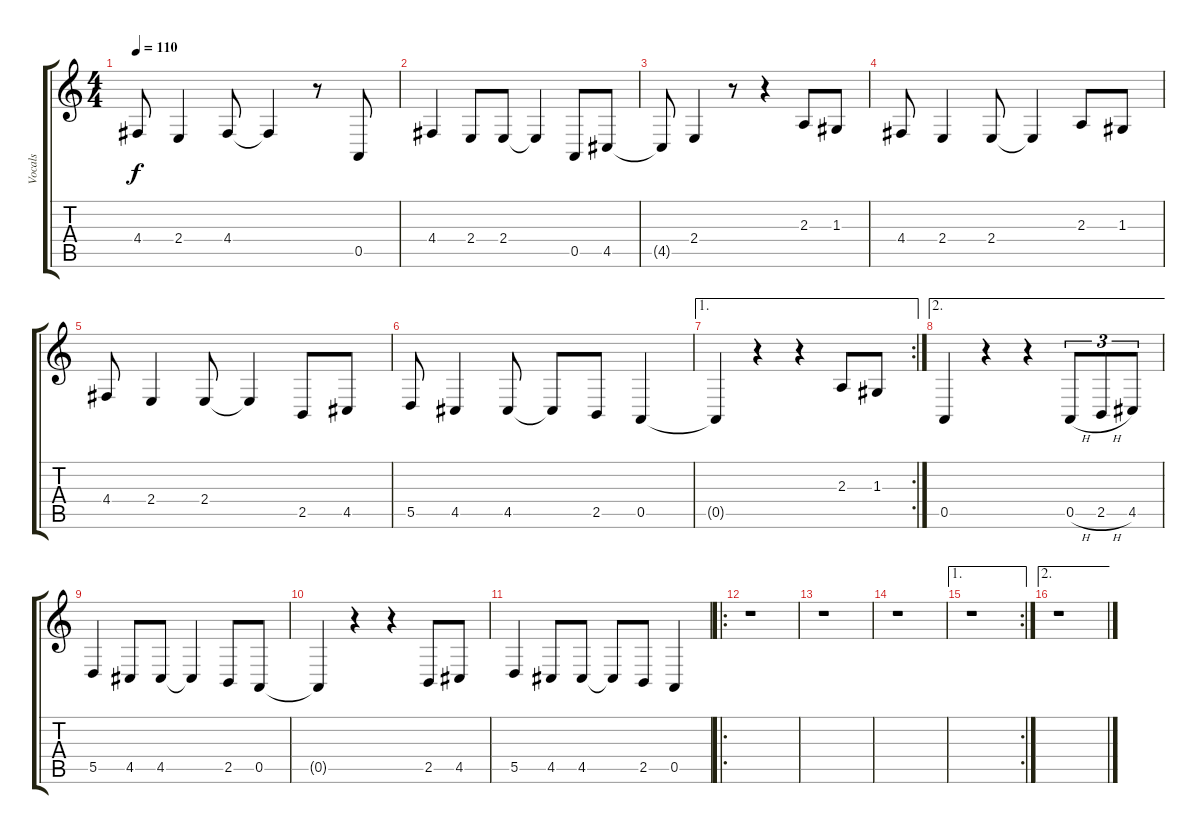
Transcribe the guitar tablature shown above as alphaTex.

\track ("Vocals" "Vocals") {instrument trumpet}
\staff {score tabs}
\tuning (E4 B3 G3 D3 A2 E2) {hide}
\ts (4 4)
\tempo 110
\clef g2
\ks c
4.4.8{dy f} 2.4.4 4.4.8 4.4{t}.4 r.8 0.5.8 |
4.4.4 2.4.8 2.4.8 2.4{t}.4 0.5.8 4.5.8 |
4.5{t}.8 2.4.4 r.8 r.4 2.3.8 1.3.8 |
4.4.8 2.4.4 2.4.8 2.4{t}.4 2.3.8 1.3.8 |
4.4.8 2.4.4 2.4.8 2.4{t}.4 2.5.8 4.5.8 |
5.5.8 4.5.4 4.5.8 4.5{t}.8 2.5.8 0.5.4 |
\ae 1
\rc 2
0.5{t}.4 r.4 r.4 2.3.8 1.3.8 |
\ae 2
0.5.4 r.4 r.4 0.5{h}.8{tu (3 2)} 2.5{h}.8{tu (3 2)} 4.5.8{tu (3 2)} |
5.5.4 4.5.8 4.5.8 4.5{t}.4 2.5.8 0.5.8 |
0.5{t}.4 r.4 r.4 2.5.8 4.5.8 |
5.5.4 4.5.8 4.5.8 4.5{t}.8 2.5.8 0.5.4 |
\ro
r.1 |
r.1 |
r.1 |
\ae 1
\rc 2
r.1 |
\ae 2
r.1
